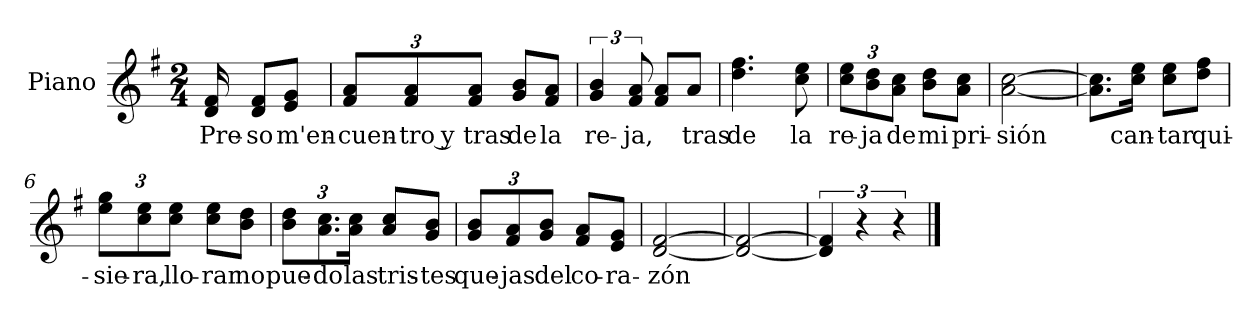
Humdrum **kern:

**kern	**text
*part1	*part1
*staff1	*staff1
*I"Piano	*
*I'Pno.	*
*clefG2	*
*k[f#]	*
*G:	*
*M2/4	*
=	=
16d/ 16f#/	Pre-
8d/ 8f#/L	-so
8e/ 8g/J	m'en-
=	=
*Xbrackettup	*
12f#/ 12a/L	-cuen-
12f#/ 12a/	-tro y
12f#/ 12a/J	tras
8g/ 8b/L	de
8f#/ 8a/J	la
=1	=1
*brackettup	*
6g/ 6b/	re-
12f#/ 12a/	-ja,
8f#/ 8a/L	.
8a/J	tras
=2	=2
4.dd\ 4.ff#\	de
8cc\ 8ee\	la
=3	=3
*Xbrackettup	*
12cc\ 12ee\L	re-
12b\ 12dd\	-ja
12a\ 12cc\J	de
8b\ 8dd\L	mi
8a\ 8cc\J	pri-
=4	=4
[2a\ [2cc\	-sión
=5	=5
8.a]\ 8.cc]\L	.
16cc\ 16ee\Jk	can-
8cc\ 8ee\L	-tar
8dd\ 8ff#\J	qui-
=6	=6
12ee\ 12gg\L	-sie-
12cc\ 12ee\	-ra,
12cc\ 12ee\J	llo-
8cc\ 8ee\L	-rar
8b\ 8dd\J	no
=7	=7
12b\ 12dd\L	pue-
12.a\ 12.cc\	-do
24a\ 24cc\Jk	las
8a/ 8cc/L	tris-
8g/ 8b/J	-tes
=8	=8
12g/ 12b/L	que-
12f#/ 12a/	-jas
12g/ 12b/J	del
8f#/ 8a/L	co-
8e/ 8g/J	-ra-
=9	=9
[2d/ [2f#/	-zón
=10	=10
2d_/ 2f#_/	.
=11	=11
*brackettup	*
6d]/ 6f#]/	.
6r	.
6r	.
==	==
*-	*-
